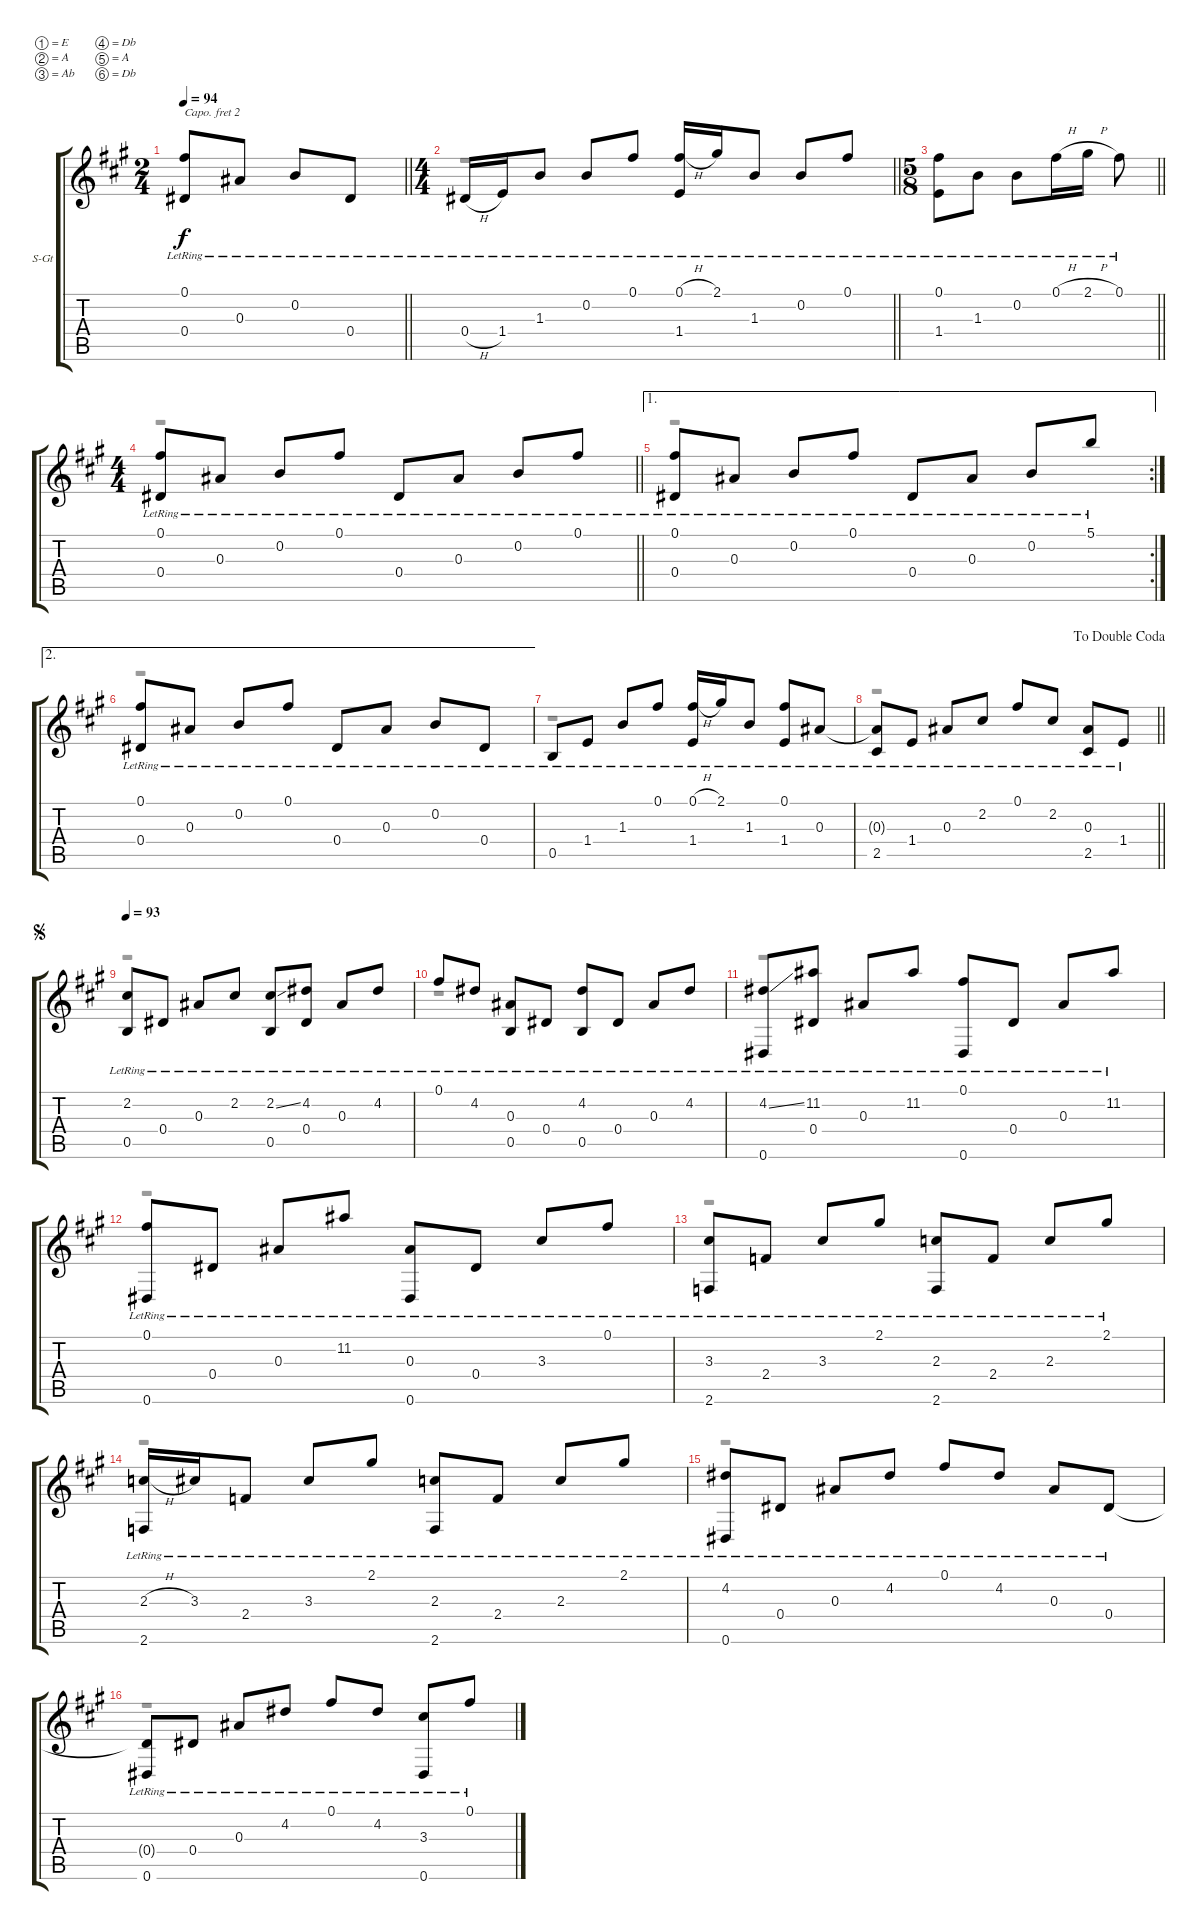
\bracketExtendMode groupsimilarinstruments
\firstSystemTrackNameOrientation horizontal
\otherSystemsTrackNameOrientation horizontal
\track ("Steel String Acoustic Guitar" "S-Gt") {instrument acousticguitarsteel}
\staff {score tabs}
\capo 2
\tuning (E4 A3 Ab3 Db3 A2 Db2)
\voice
\ts (2 4)
\beaming (8 2 2 2 2)
\tempo 94
\clef g2
\barLineRight lightlight
\ks a
(0.1{lr} 0.4{lr}).8{dy f} 0.3{lr}.8 0.2{lr}.8 0.4{lr}.8 |
\ts (4 4)
\beaming (8 2 2 2 2)
\barLineRight lightlight
0.4{h lr}.16 1.4{lr}.16 1.3{lr}.8 0.2{lr}.8 0.1{lr}.8 (0.1{h lr} 1.4{lr}).16 2.1{lr}.16 1.3{lr}.8 0.2{lr}.8 0.1{lr}.8 |
\ts (5 8)
\beaming (8 2 2 2 2)
\barLineRight lightlight
(0.1{lr} 1.4{lr}).8 1.3{lr}.8 0.2{lr}.8 0.1{h lr}.16 2.1{h lr}.16 0.1{lr}.8 |
\ts (4 4)
\beaming (8 2 2 2 2)
\barLineRight lightlight
(0.1{lr} 0.4{lr}).8 0.3{lr}.8 0.2{lr}.8 0.1{lr}.8 0.4{lr}.8 0.3{lr}.8 0.2{lr}.8 0.1{lr}.8 |
\ae 1
\rc 2
(0.1{lr} 0.4{lr}).8 0.3{lr}.8 0.2{lr}.8 0.1{lr}.8 0.4{lr}.8 0.3{lr}.8 0.2{lr}.8 5.1{lr}.8 |
\ae 2
(0.1{lr} 0.4{lr}).8 0.3{lr}.8 0.2{lr}.8 0.1{lr}.8 0.4{lr}.8 0.3{lr}.8 0.2{lr}.8 0.4{lr}.8 |
0.5{lr}.8 1.4{lr}.8 1.3{lr}.8 0.1{lr}.8 (0.1{h lr} 1.4{lr}).16 2.1{lr}.16 1.3{lr}.8 (0.1{lr} 1.4{lr}).8 0.3{lr}.8 |
\jump dadoublecoda
\barLineRight lightlight
(0.3{lr t} 2.5{lr}).8 1.4{lr}.8 0.3{lr}.8 2.2{lr}.8 0.1{lr}.8 2.2{lr}.8 (0.3{lr} 2.5{lr}).8 1.4{lr}.8 |
\jump segno
\tempo 93
(2.2{lr} 0.5{lr}).8 0.4{lr}.8 0.3{lr}.8 2.2{lr}.8 (2.2{ss lr} 0.5{lr}).8 (4.2{lr} 0.4{lr}).8 0.3{lr}.8 4.2{lr}.8 |
0.1{lr}.8 4.2{lr}.8 (0.3{lr} 0.5{lr}).8 0.4{lr}.8 (4.2{lr} 0.5{lr}).8 0.4{lr}.8 0.3{lr}.8 4.2{lr}.8 |
(4.2{ss lr} 0.6{lr}).8 (11.2{lr} 0.4{lr}).8 0.3{lr}.8 11.2{lr}.8 (0.1{lr} 0.6{lr}).8 0.4{lr}.8 0.3{lr}.8 11.2{lr}.8 |
(0.1{lr} 0.6{lr}).8 0.4{lr}.8 0.3{lr}.8 11.2{lr}.8 (0.3{lr} 0.6{lr}).8 0.4{lr}.8 3.3{lr}.8 0.1{lr}.8 |
(3.3{lr} 2.6{lr}).8 2.4{lr}.8 3.3{lr}.8 2.1{lr}.8 (2.3{lr} 2.6{lr}).8 2.4{lr}.8 2.3{lr}.8 2.1{lr}.8 |
(2.3{h lr} 2.6{lr}).16 3.3{lr}.16 2.4{lr}.8 3.3{lr}.8 2.1{lr}.8 (2.3{lr} 2.6{lr}).8 2.4{lr}.8 2.3{lr}.8 2.1{lr}.8 |
(4.2{lr} 0.6{lr}).8 0.4{lr}.8 0.3{lr}.8 4.2{lr}.8 0.1{lr}.8 4.2{lr}.8 0.3{lr}.8 0.4{lr}.8 |
(0.4{lr t} 0.6{lr}).8 0.4{lr}.8 0.3{lr}.8 4.2{lr}.8 0.1{lr}.8 4.2{lr}.8 (3.3{lr} 0.6{lr}).8 0.1{lr}.8
\voice
\clef g2
\ottava regular
\simile none
\barLineRight lightlight
\ks a
|
\barLineRight lightlight
r.1{dy mf} |
\barLineRight lightlight
|
\barLineRight lightlight
r.1{dy mf} |
r.1 |
r.1 |
r.1 |
\barLineRight lightlight
r.1 |
r.1 |
r.1 |
r.1 |
r.1 |
r.1 |
r.1 |
r.1 |
r.1
